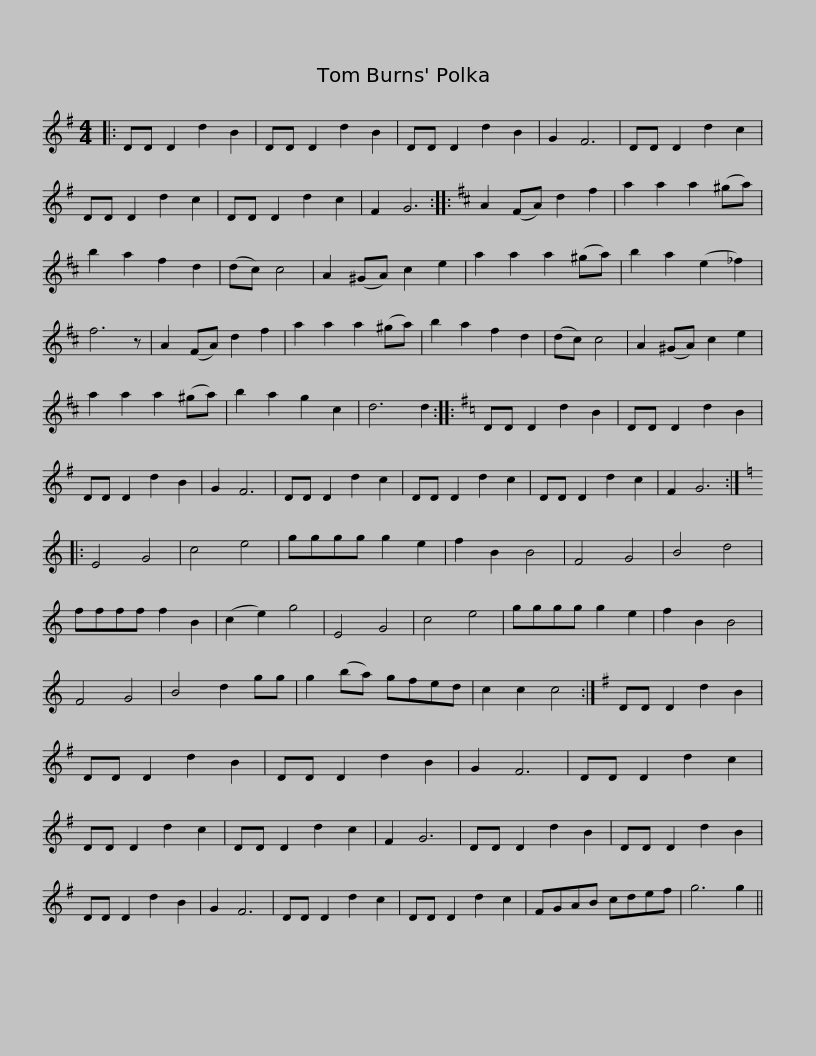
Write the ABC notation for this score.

X:1
L:1/8
M:4/4
I:linebreak $
K:G
V:1 treble
V:1
|: DD D2 d2 B2 | DD D2 d2 B2 | DD D2 d2 B2 | G2 F6 | DD D2 d2 c2 | %5
 DD D2 d2 c2 | DD D2 d2 c2 | F2 G6 ::$[K:D] A2 (FA) d2 f2 | a2 a2 a2 (^ga) | %10
 b2 a2 f2 d2 | (dc) c4 | A2 (^GA) c2 e2 | a2 a2 a2 (^ga) | b2 a2 (e2 _f2) | %15
 f6 z |$ A2 (FA) d2 f2 | a2 a2 a2 (^ga) | b2 a2 f2 d2 | (dc) c4 | %20
 A2 (^GA) c2 e2 | a2 a2 a2 (^ga) | b2 a2 g2 c2 | d6 d2 ::$[K:G] DD D2 d2 B2 | %25
 DD D2 d2 B2 | DD D2 d2 B2 | G2 F6 | DD D2 d2 c2 | DD D2 d2 c2 | %30
 DD D2 d2 c2 | F2 G6 ::[K:C] E4 G4 |$ c4 e4 | gggg g2 e2 | %35
 f2 B2 B4 | F4 G4 | B4 d4 | ffff f2 B2 | (c2 e2) g4 | %40
 E4 G4 | c4 e4 | gggg g2 e2 | f2 B2 B4 | F4 G4 |$ %45
 B4 d2 gg | g2 (ba) gfed | c2 c2 c4 :|[K:G] DD D2 d2 B2 | DD D2 d2 B2 | %50
 DD D2 d2 B2 | G2 F6 | DD D2 d2 c2 | DD D2 d2 c2 |$ DD D2 d2 c2 | %55
 F2 G6 | DD D2 d2 B2 | DD D2 d2 B2 | DD D2 d2 B2 | G2 F6 | %60
 DD D2 d2 c2 | DD D2 d2 c2 | FGAB cdef |$ g6 g2 || %64
